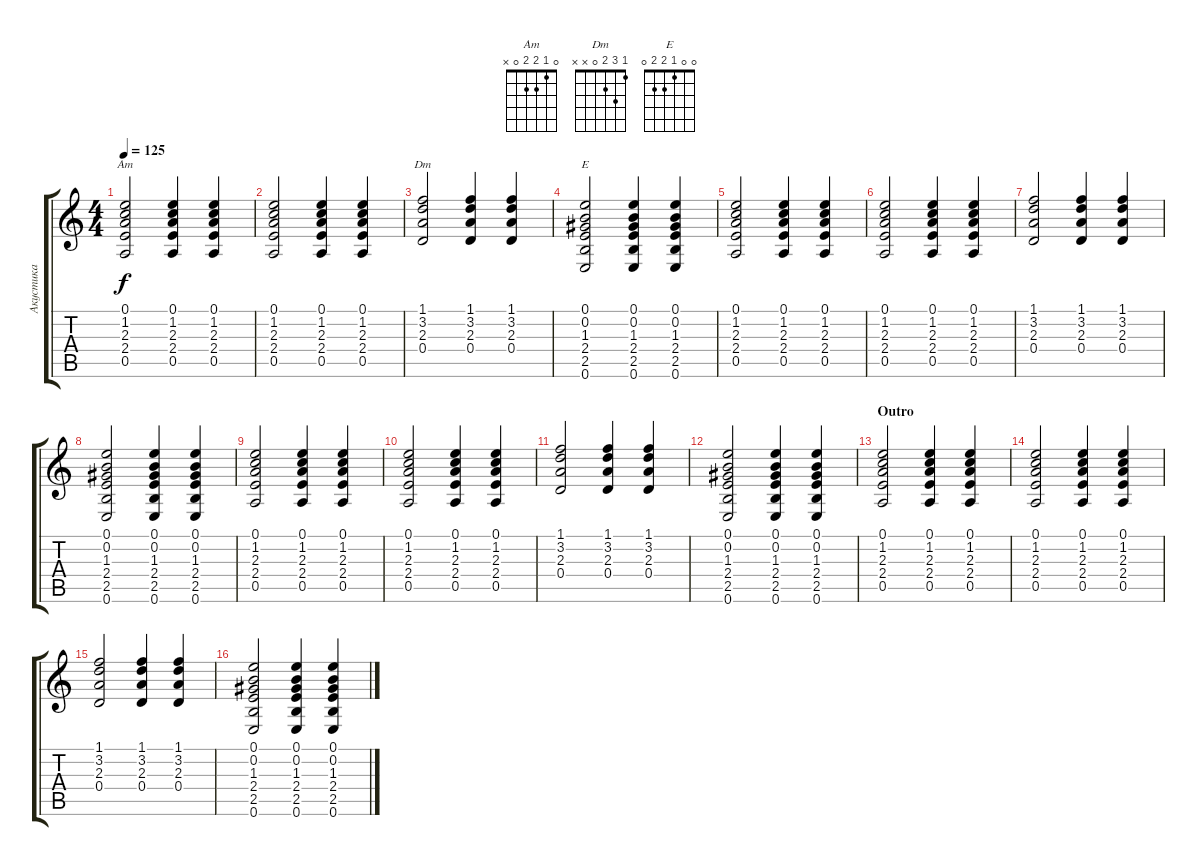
\track ("Акустика" "Акустика") {instrument acousticguitarnylon}
\staff {score tabs}
\tuning (E4 B3 G3 D3 A2 E2) {hide}
\chord ("Am" 0 1 2 2 0 x)
\chord ("Dm" 1 3 2 0 x x)
\chord ("E" 0 0 1 2 2 0)
\ts (4 4)
\tempo 125
\clef g2
\ks c
(0.1 1.2 2.3 2.4 0.5).2{ch "Am" dy f} (0.1 1.2 2.3 2.4 0.5).4 (0.1 1.2 2.3 2.4 0.5).4 |
(0.1 1.2 2.3 2.4 0.5).2 (0.1 1.2 2.3 2.4 0.5).4 (0.1 1.2 2.3 2.4 0.5).4 |
(1.1 3.2 2.3 0.4).2{ch "Dm"} (1.1 3.2 2.3 0.4).4 (1.1 3.2 2.3 0.4).4 |
(0.1 0.2 1.3 2.4 2.5 0.6).2{ch "E"} (0.1 0.2 1.3 2.4 2.5 0.6).4 (0.1 0.2 1.3 2.4 2.5 0.6).4 |
(0.1 1.2 2.3 2.4 0.5).2 (0.1 1.2 2.3 2.4 0.5).4 (0.1 1.2 2.3 2.4 0.5).4 |
(0.1 1.2 2.3 2.4 0.5).2 (0.1 1.2 2.3 2.4 0.5).4 (0.1 1.2 2.3 2.4 0.5).4 |
(1.1 3.2 2.3 0.4).2 (1.1 3.2 2.3 0.4).4 (1.1 3.2 2.3 0.4).4 |
(0.1 0.2 1.3 2.4 2.5 0.6).2 (0.1 0.2 1.3 2.4 2.5 0.6).4 (0.1 0.2 1.3 2.4 2.5 0.6).4 |
(0.1 1.2 2.3 2.4 0.5).2 (0.1 1.2 2.3 2.4 0.5).4 (0.1 1.2 2.3 2.4 0.5).4 |
(0.1 1.2 2.3 2.4 0.5).2 (0.1 1.2 2.3 2.4 0.5).4 (0.1 1.2 2.3 2.4 0.5).4 |
(1.1 3.2 2.3 0.4).2 (1.1 3.2 2.3 0.4).4 (1.1 3.2 2.3 0.4).4 |
(0.1 0.2 1.3 2.4 2.5 0.6).2 (0.1 0.2 1.3 2.4 2.5 0.6).4 (0.1 0.2 1.3 2.4 2.5 0.6).4 |
\section ("" "Outro")
(0.1 1.2 2.3 2.4 0.5).2 (0.1 1.2 2.3 2.4 0.5).4 (0.1 1.2 2.3 2.4 0.5).4 |
(0.1 1.2 2.3 2.4 0.5).2 (0.1 1.2 2.3 2.4 0.5).4 (0.1 1.2 2.3 2.4 0.5).4 |
(1.1 3.2 2.3 0.4).2 (1.1 3.2 2.3 0.4).4 (1.1 3.2 2.3 0.4).4 |
(0.1 0.2 1.3 2.4 2.5 0.6).2 (0.1 0.2 1.3 2.4 2.5 0.6).4 (0.1 0.2 1.3 2.4 2.5 0.6).4
